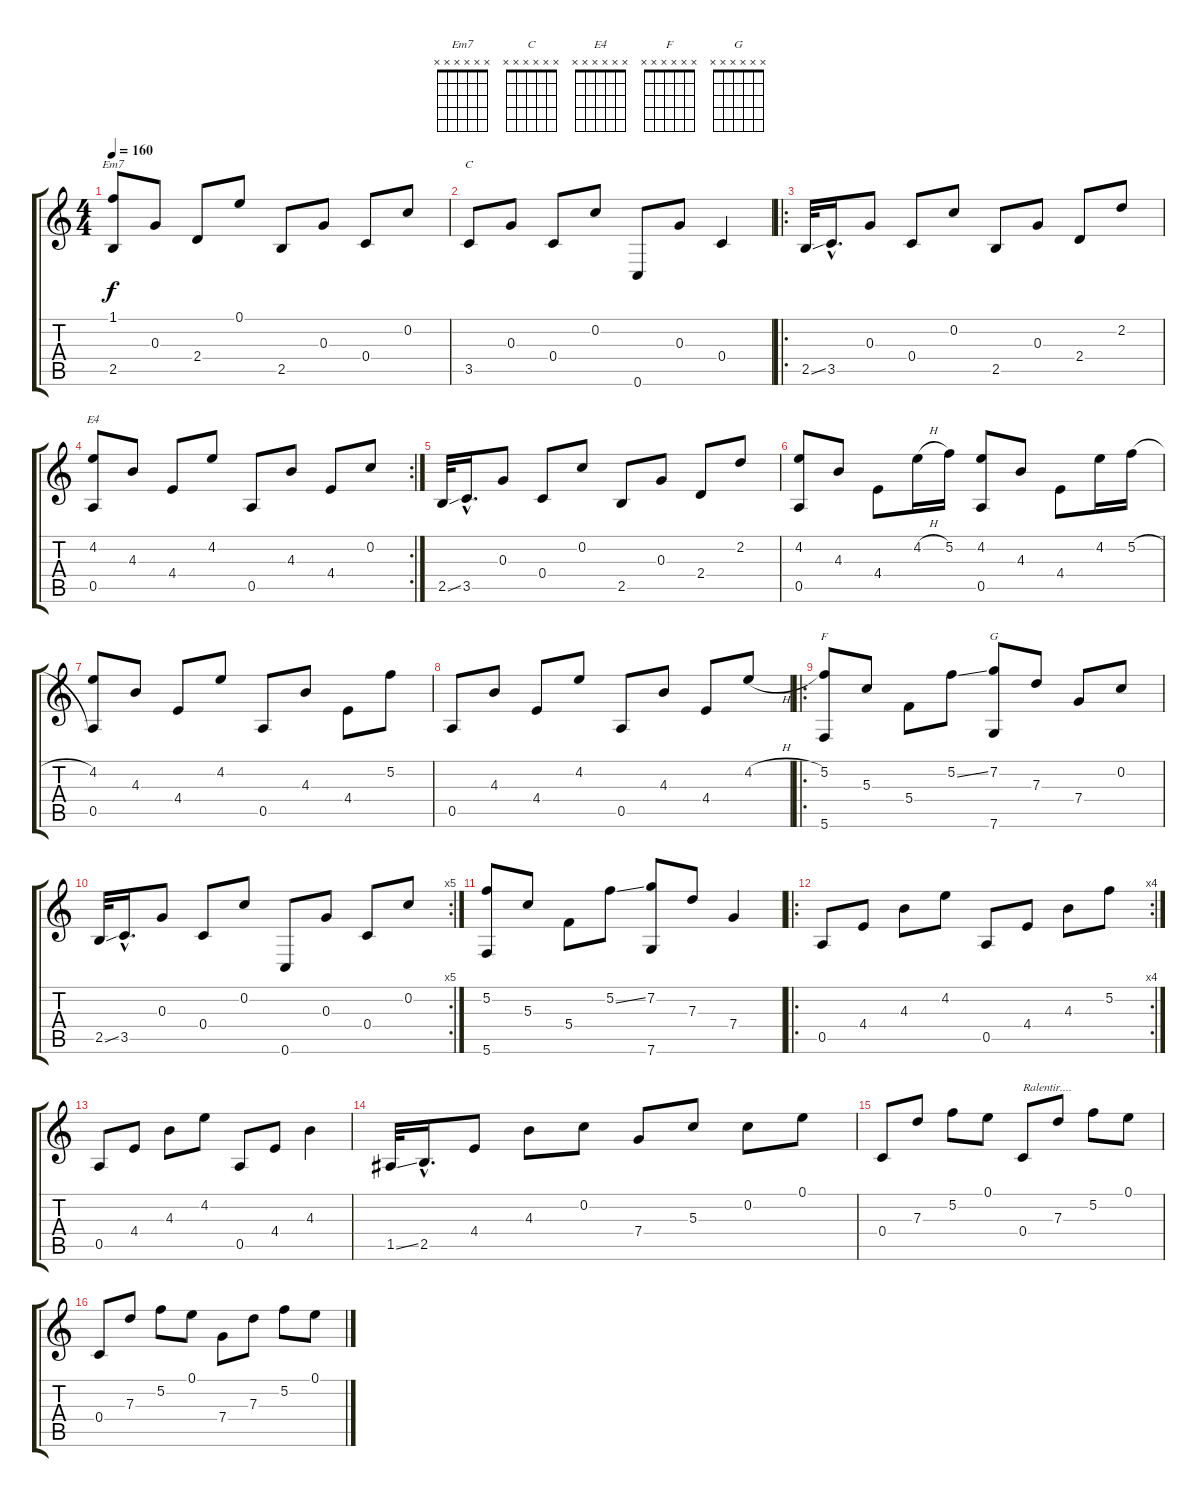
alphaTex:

\track "" {instrument acousticguitarnylon}
\staff {score tabs}
\tuning (E4 C4 G3 C3 A2 C2) {hide}
\chord ("Em7" x x x x x x) {firstfret 0}
\chord ("C" x x x x x x) {firstfret 0}
\chord ("E4" x x x x x x) {firstfret 0}
\chord ("F" x x x x x x) {firstfret 0}
\chord ("G" x x x x x x) {firstfret 0}
\ts (4 4)
\tempo 160
\clef g2
\ks c
(1.1 2.5).8{ch "Em7" dy f} 0.3.8 2.4.8 0.1.8 2.5.8 0.3.8 0.4.8 0.2.8 |
3.5.8{ch "C"} 0.3.8 0.4.8 0.2.8 0.6.8 0.3.8 0.4.4 |
\ro
2.5{ss}.32 3.5{hac}.16{d} 0.3.8 0.4.8 0.2.8 2.5.8 0.3.8 2.4.8 2.2.8 |
\rc 2
(4.2 0.5).8{ch "E4"} 4.3.8 4.4.8 4.2.8 0.5.8 4.3.8 4.4.8 0.2.8 |
2.5{ss}.32 3.5{hac}.16{d} 0.3.8 0.4.8 0.2.8 2.5.8 0.3.8 2.4.8 2.2.8 |
(4.2 0.5).8 4.3.8 4.4.8 4.2{h}.16 5.2.16 (4.2 0.5).8 4.3.8 4.4.8 4.2.16 5.2{h}.16 |
(4.2 0.5).8 4.3.8 4.4.8 4.2.8 0.5.8 4.3.8 4.4.8 5.2.8 |
0.5.8 4.3.8 4.4.8 4.2.8 0.5.8 4.3.8 4.4.8 4.2{h}.8 |
\ro
(5.2 5.6).8{ch "F"} 5.3.8 5.4.8 5.2{ss}.8 (7.2 7.6).8{ch "G"} 7.3.8 7.4.8 0.2.8 |
\rc 5
2.5{ss}.32 3.5{hac}.16{d} 0.3.8 0.4.8 0.2.8 0.6.8 0.3.8{txt ""} 0.4.8 0.2.8 |
(5.2 5.6).8 5.3.8 5.4.8 5.2{ss}.8 (7.2 7.6).8 7.3.8 7.4.4 |
\ro
\rc 4
0.5.8 4.4.8 4.3.8 4.2.8 0.5.8 4.4.8 4.3.8 5.2.8 |
0.5.8 4.4.8 4.3.8 4.2.8 0.5.8 4.4.8 4.3.4 |
1.5{ss}.32 2.5{hac}.16{d} 4.4.8 4.3.8 0.2.8 7.4.8 5.3.8 0.2.8 0.1.8 |
0.4.8 7.3.8 5.2.8 0.1.8 0.4.8{txt "Ralentir...."} 7.3.8 5.2.8 0.1.8 |
0.4.8 7.3.8 5.2.8 0.1.8 7.4.8 7.3.8 5.2.8 0.1.8
